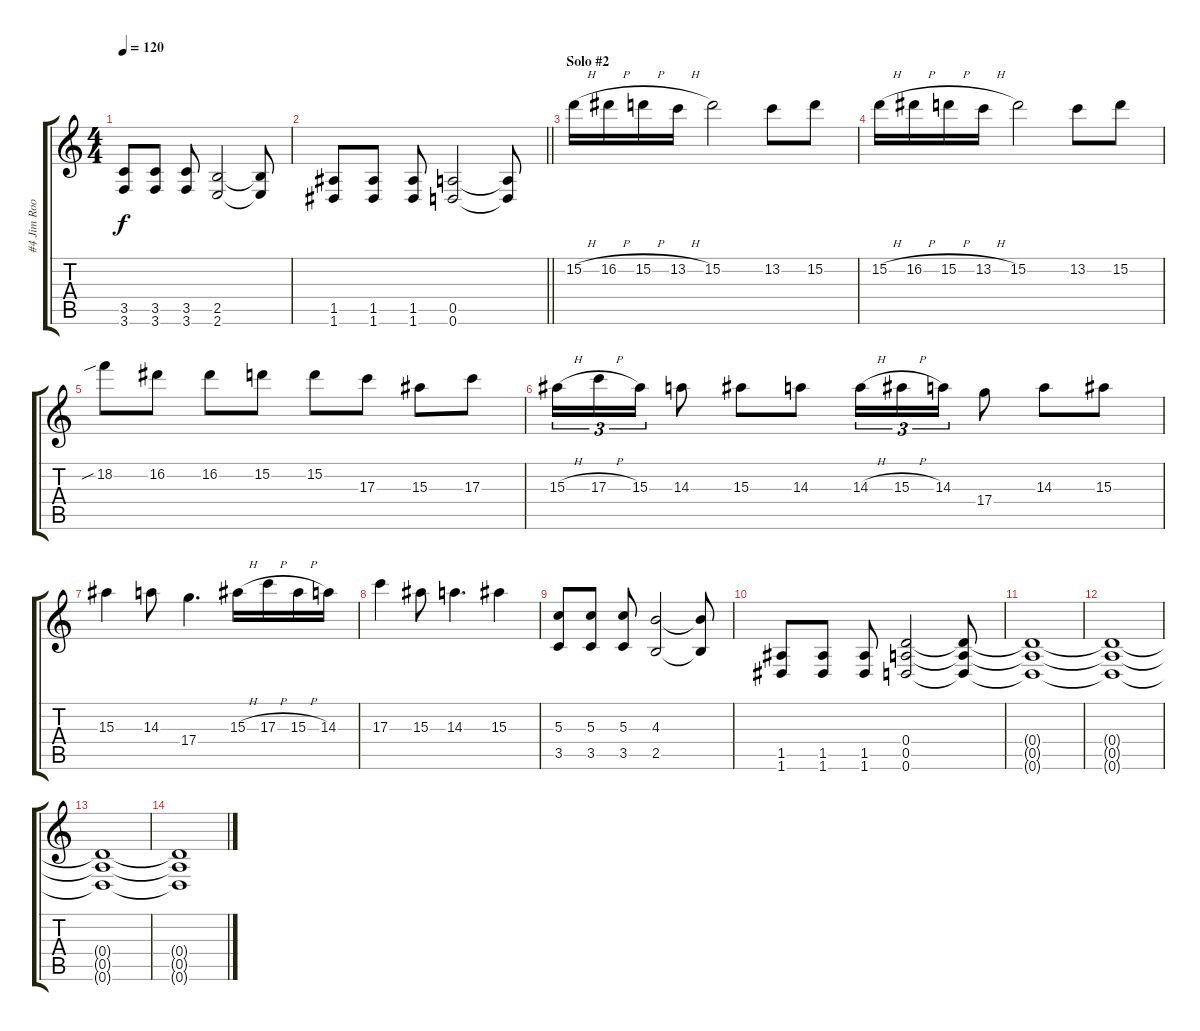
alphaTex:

\track ("#4 Jim Root" "#4 Jim Roo") {instrument distortionguitar}
\staff {score tabs}
\tuning (E4 B3 G3 D3 A2 D2) {hide}
\ts (4 4)
\tempo 120
\clef g2
\ks c
(3.5 3.6).8{dy f} (3.5 3.6).8 (3.5 3.6).8 (2.5 2.6).2 (2.5{t} 2.6{t}).8 |
\barLineRight lightlight
(1.5 1.6).8 (1.5 1.6).8 (1.5 1.6).8 (0.5 0.6).2 (0.5{t} 0.6{t}).8 |
\section ("" "Solo #2")
15.2{h}.16 16.2{h}.16 15.2{h}.16 13.2{h}.16 15.2.2 13.2.8 15.2.8 |
15.2{h}.16 16.2{h}.16 15.2{h}.16 13.2{h}.16 15.2.2 13.2.8 15.2.8 |
18.2{sib}.8 16.2.8 16.2.8 15.2.8 15.2.8 17.3.8 15.3.8 17.3.8 |
15.3{h}.16{tu (3 2)} 17.3{h}.16{tu (3 2)} 15.3.16{tu (3 2)} 14.3.8 15.3.8 14.3.8 14.3{h}.16{tu (3 2)} 15.3{h}.16{tu (3 2)} 14.3.16{tu (3 2)} 17.4.8 14.3.8 15.3.8 |
15.3.4 14.3.8 17.4.4{d} 15.3{h}.16 17.3{h}.16 15.3{h}.16 14.3.16 |
17.3.4 15.3.8 14.3.4{d} 15.3.4 |
(5.3 3.5).8 (5.3 3.5).8 (5.3 3.5).8 (4.3 2.5).2 (4.3{t} 2.5{t}).8 |
(1.5 1.6).8 (1.5 1.6).8 (1.5 1.6).8 (0.4 0.5 0.6).2 (0.4{t} 0.5{t} 0.6{t}).8 |
(0.4{t} 0.5{t} 0.6{t}).1 |
(0.4{t} 0.5{t} 0.6{t}).1 |
(0.4{t} 0.5{t} 0.6{t}).1 |
(0.4{t} 0.5{t} 0.6{t}).1
